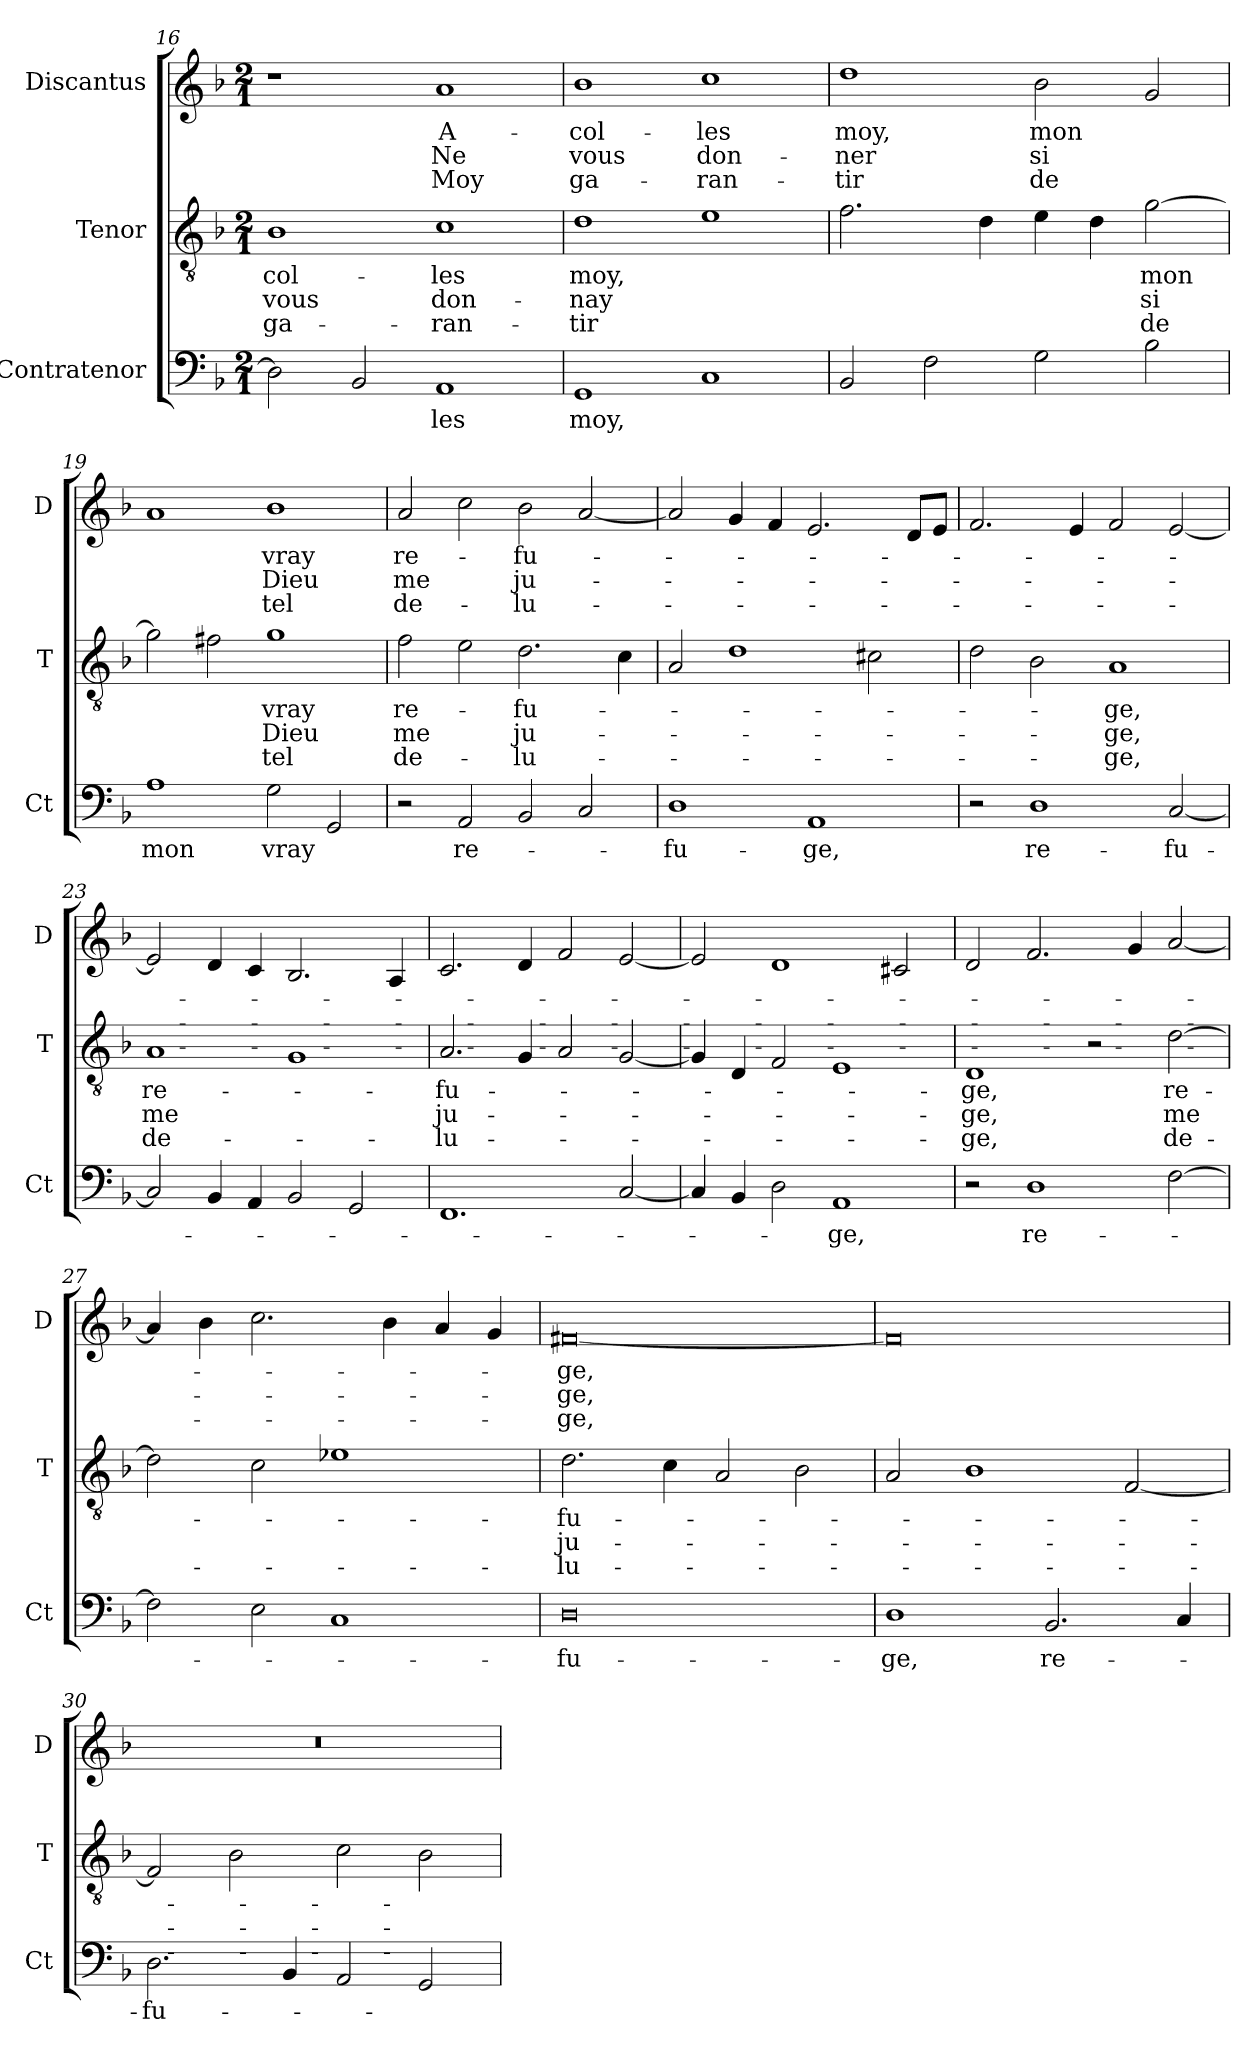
**kern	**text	**kern	**text	**text	**text	**kern	**text	**text	**text
*part3	*part3	*part2	*part2	*part2	*part2	*part1	*part1	*part1	*part1
*staff3	*staff3	*staff2	*staff2	*staff2	*staff2	*staff1	*staff1	*staff1	*staff1
*I"Contratenor	*	*I"Tenor	*	*	*	*I"Discantus	*	*	*
*I'Ct	*	*I'T	*	*	*	*I'D	*	*	*
*clefF4	*	*clefGv2	*	*	*	*clefG2	*	*	*
*k[b-]	*	*k[b-]	*	*	*	*k[b-]	*	*	*
*M2/1	*	*M2/1	*	*	*	*M2/1	*	*	*
=16	=16	=16	=16	=16	=16	=16	=16	=16	=16
2D\]	.	1B-	-col-	vous	ga-	1r	.	.	.
2BB-/	.	.	.	.	.	.	.	.	.
1AA	-les	1c	-les	don-	-ran-	1a	A-	Ne	Moy
=17	=17	=17	=17	=17	=17	=17	=17	=17	=17
1GG	moy,	1d	moy,	-nay	-tir	1b-	-col-	vous	ga-
1C	.	1e	.	.	.	1cc	-les	don-	-ran-
=18	=18	=18	=18	=18	=18	=18	=18	=18	=18
2BB-/	.	2.f\	.	.	.	1dd	moy,	-ner	-tir
2F\	.	.	.	.	.	.	.	.	.
.	.	4d\	.	.	.	.	.	.	.
2G\	.	4e\	.	.	.	2b-\	mon	si	de
.	.	4d\	.	.	.	.	.	.	.
2B-\	.	[2g\	mon	si	de	2g/	.	.	.
=19	=19	=19	=19	=19	=19	=19	=19	=19	=19
1A	mon	2g\]	.	.	.	1a	.	.	.
.	.	2f#X\	.	.	.	.	.	.	.
2G\	vray	1g	vray	Dieu	tel	1b-	vray	Dieu	tel
2GG/	.	.	.	.	.	.	.	.	.
=20	=20	=20	=20	=20	=20	=20	=20	=20	=20
2r	.	2f\	re-	me	de-	2a/	re-	me	de-
2AA/	re-	2e\	.	.	.	2cc\	.	.	.
2BB-/	.	2.d\	-fu-	ju-	-lu-	2b-\	-fu-	ju-	-lu-
2C/	.	.	.	.	.	[2a/	.	.	.
.	.	4c\	.	.	.	.	.	.	.
=21	=21	=21	=21	=21	=21	=21	=21	=21	=21
1D	-fu-	2A/	.	.	.	2a/]	.	.	.
.	.	1d	.	.	.	4g/	.	.	.
.	.	.	.	.	.	4f/	.	.	.
1AA	-ge,	.	.	.	.	2.e/	.	.	.
.	.	2c#X\	.	.	.	.	.	.	.
.	.	.	.	.	.	8d/L	.	.	.
.	.	.	.	.	.	8e/J	.	.	.
=22	=22	=22	=22	=22	=22	=22	=22	=22	=22
2r	.	2d\	.	.	.	2.f/	.	.	.
1D	re-	2B-\	.	.	.	.	.	.	.
.	.	.	.	.	.	4e/	.	.	.
.	.	1A	-ge,	-ge,	-ge,	2f/	.	.	.
[2C/	-fu-	.	.	.	.	[2e/	.	.	.
=23	=23	=23	=23	=23	=23	=23	=23	=23	=23
2C/]	.	1A	re-	me	de-	2e/]	.	.	.
4BB-/	.	.	.	.	.	4d/	.	.	.
4AA/	.	.	.	.	.	4c/	.	.	.
2BB-/	.	1G	.	.	.	2.B-/	.	.	.
2GG/	.	.	.	.	.	.	.	.	.
.	.	.	.	.	.	4A/	.	.	.
=24	=24	=24	=24	=24	=24	=24	=24	=24	=24
1.FF	.	2.A/	-fu-	ju-	-lu-	2.c/	.	.	.
.	.	4G/	.	.	.	4d/	.	.	.
.	.	2A/	.	.	.	2f/	.	.	.
[2C/	.	[2G/	.	.	.	[2e/	.	.	.
=25	=25	=25	=25	=25	=25	=25	=25	=25	=25
4C/]	.	4G/]	.	.	.	2e/]	.	.	.
4BB-/	.	4D/	.	.	.	.	.	.	.
2D\	.	2F/	.	.	.	1d	.	.	.
1AA	-ge,	1E	.	.	.	.	.	.	.
.	.	.	.	.	.	2c#X/	.	.	.
=26	=26	=26	=26	=26	=26	=26	=26	=26	=26
2r	.	1D	-ge,	-ge,	-ge,	2d/	.	.	.
1D	re-	.	.	.	.	2.f/	.	.	.
.	.	2r	.	.	.	.	.	.	.
.	.	.	.	.	.	4g/	.	.	.
[2F\	.	[2d\	re-	me	de-	[2a/	.	.	.
=27	=27	=27	=27	=27	=27	=27	=27	=27	=27
2F\]	.	2d\]	.	.	.	4a/]	.	.	.
.	.	.	.	.	.	4b-\	.	.	.
2E\	.	2c\	.	.	.	2.cc\	.	.	.
1C	.	1e-X	.	.	.	.	.	.	.
.	.	.	.	.	.	4b-\	.	.	.
.	.	.	.	.	.	4a/	.	.	.
.	.	.	.	.	.	4g/	.	.	.
=28	=28	=28	=28	=28	=28	=28	=28	=28	=28
0D	-fu-	2.d\	-fu-	ju-	-lu-	[0f#X	-ge,	-ge,	-ge,
.	.	4c\	.	.	.	.	.	.	.
.	.	2A/	.	.	.	.	.	.	.
.	.	2B-\	.	.	.	.	.	.	.
=29	=29	=29	=29	=29	=29	=29	=29	=29	=29
1D	-ge,	2A/	.	.	.	0f#]	.	.	.
.	.	1B-	.	.	.	.	.	.	.
2.BB-/	re-	.	.	.	.	.	.	.	.
.	.	[2F/	.	.	.	.	.	.	.
4C/	.	.	.	.	.	.	.	.	.
=30	=30	=30	=30	=30	=30	=30	=30	=30	=30
2.D\	-fu-	2F/]	.	.	.	0r	.	.	.
.	.	2B-\	.	.	.	.	.	.	.
4BB-/	.	.	.	.	.	.	.	.	.
2AA/	.	2c\	.	.	.	.	.	.	.
2GG/	.	2B-\	.	.	.	.	.	.	.
=	=	=	=	=	=	=	=	=	=
*-	*-	*-	*-	*-	*-	*-	*-	*-	*-
